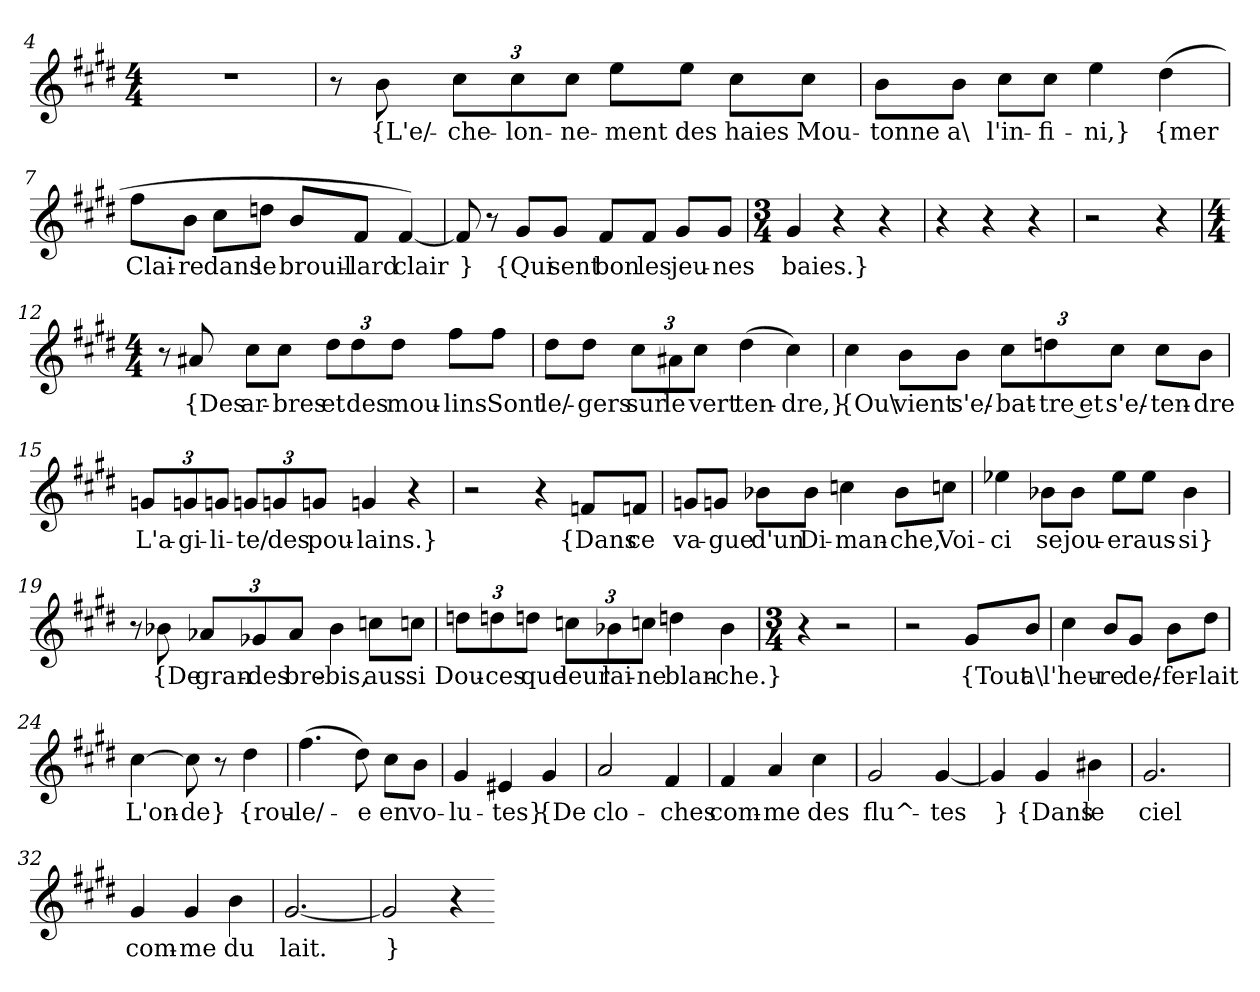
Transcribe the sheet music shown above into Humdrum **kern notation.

**kern	**text
*part1	*part1
*staff1	*staff1
*clefG2	*
*k[f#c#g#d#]	*
*M4/4	*
=4	=4
1r	.
=5	=5
8r	.
8b	{L'e/-
12cc#\L	-che-
12cc#\	-lon-
12cc#\J	-ne-
8ee\L	-ment
8ee\J	des
8cc#\L	haies
8cc#\J	Mou-
=6	=6
8b\L	-tonne
8b\J	a\
8cc#\L	l'in-
8cc#\J	-fi-
4ee	-ni,}
(4dd#	{mer
=7	=7
8ff#\L	Clai-
8b\J	-re
8cc#\L	dans
8ddn\J	le
8b/L	brouil-
8f#/J	-lard
[4f#)	clair
=8	=8
8f#]	}
8r	.
8g#/L	{Qui
8g#/J	sent
8f#/L	bon
8f#/J	les
8g#/L	jeu-
8g#/J	-nes
=9	=9
*M3/4	*
4g#	baies.}
4r	.
4r	.
=10	=10
4r	.
4r	.
4r	.
=11	=11
2r	.
4r	.
=12	=12
*M4/4	*
8r	.
8a#X	{Des
8cc#\L	ar-
8cc#\J	-bres
12dd#\L	et
12dd#\	des
12dd#\J	mou-
8ff#\L	-lins
8ff#\J	Sont
=13	=13
8dd#\L	le/-
8dd#\J	-gers
12cc#\L	sur
12a#X\	le
12cc#\J	vert
(4dd#	ten-
4cc#)	-dre,}
=14	=14
4cc#	{Ou\
8b\L	vient
8b\J	s'e/-
12cc#\L	-bat-
12ddn\	-tre et
12cc#\J	s'e/-
8cc#\L	-ten-
8b\J	-dre
=15	=15
12gn/L	L'a-
12gn/	-gi-
12gn/J	-li-
12gn/L	-te/
12gn/	des
12gn/J	pou-
4gn	-lains.}
4r	.
=16	=16
2r	.
4r	.
8fn/L	{Dans
8fn/J	ce
=17	=17
8gn/L	va-
8gn/J	-gue
8b-X\L	d'un
8b-\J	Di-
4ccn	-man-
8b-\L	-che,
8ccn\J	Voi-
=18	=18
4ee-X	-ci
8b-X\L	se
8b-\J	jou-
8ee-\L	-er
8ee-\J	aus-
4b-	-si}
=19	=19
8r	.
8b-X	{De
12a-X/L	gran-
12g-X/	-des
12a-/J	bre-
4b-	-bis,
8ccn\L	aus-
8ccn\J	-si
=20	=20
12ddn\L	Dou-
12ddn\	-ces
12ddn\J	que
12ccn\L	leur
12b-X\	lai-
12ccn\J	-ne
4ddn	blan-
4b-	-che.}
=21	=21
*M3/4	*
4r	.
2r	.
=22	=22
2r	.
8g#/L	{Tout
8b/J	a\
=23	=23
4cc#	l'heu-
8b/L	-re
8g#/J	de/-
8b\L	-fer-
8dd#\J	-lait
=24	=24
[4cc#	L'on-
8cc#]	-de}
8r	.
4dd#	{rou-
=25	=25
(4.ff#	-le/-
8dd#)	-e
8cc#\L	en
8b\J	vo-
=26	=26
4g#	-lu-
4e#X	-tes}
4g#	{De
=27	=27
2a	clo-
4f#	-ches
=28	=28
4f#	com-
4a	-me
4cc#	des
=29	=29
2g#	flu^-
[4g#	-tes
=30	=30
4g#]	}
4g#	{Dans
4b#X	le
=31	=31
2.g#	ciel
=32	=32
4g#	com-
4g#	-me
4b	du
=33	=33
[2.g#	lait.
=34	=34
2g#]	}
4r	.
=-	=-
*-	*-
